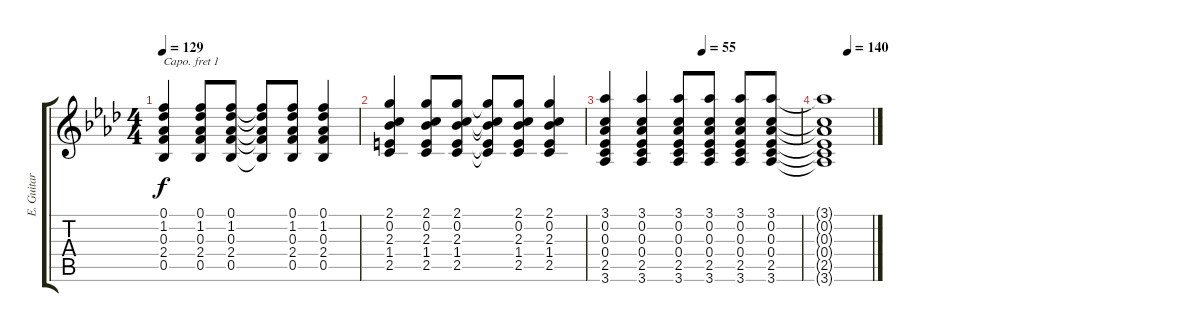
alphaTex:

\track ("E. Guitar" "E. Guitar") {instrument overdrivenguitar}
\staff {score tabs}
\capo 1
\tuning (E4 B3 G3 D3 A2 E2) {hide}
\ts (4 4)
\tempo 129
\clef g2
\ks ab
(0.1 1.2 0.3 2.4 0.5).4{dy f} (0.1 1.2 0.3 2.4 0.5).8 (0.1 1.2 0.3 2.4 0.5).8 (0.1{t} 1.2{t} 0.3{t} 2.4{t} 0.5{t}).8 (0.1 1.2 0.3 2.4 0.5).8 (0.1 1.2 0.3 2.4 0.5).4 |
(2.1 0.2 2.3 1.4 2.5).4 (2.1 0.2 2.3 1.4 2.5).8 (2.1 0.2 2.3 1.4 2.5).8 (2.1{t} 0.2{t} 2.3{t} 1.4{t} 2.5{t}).8 (2.1 0.2 2.3 1.4 2.5).8 (2.1 0.2 2.3 1.4 2.5).4 |
\tempo (55 0.5)
(3.1 0.2 0.3 0.4 2.5 3.6).4 (3.1 0.2 0.3 0.4 2.5 3.6).4 (3.1 0.2 0.3 0.4 2.5 3.6).8 (3.1 0.2 0.3 0.4 2.5 3.6).8 (3.1 0.2 0.3 0.4 2.5 3.6).8 (3.1 0.2 0.3 0.4 2.5 3.6).8 |
\tempo (140 0.5)
(3.1{t} 0.2{t} 0.3{t} 0.4{t} 2.5{t} 3.6{t}).1
